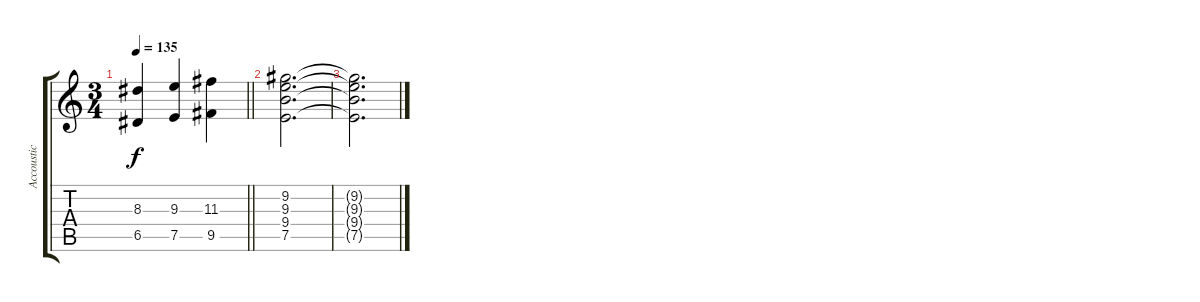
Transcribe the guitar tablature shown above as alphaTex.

\track ("Accoustic Guitar" "Accoustic ") {instrument acousticguitarsteel}
\staff {score tabs}
\tuning (E4 B3 G3 D3 A2 E2) {hide}
\ts (3 4)
\tempo 135
\clef g2
\barLineRight lightlight
\ks c
(8.3 6.5).4{dy f} (9.3 7.5).4 (11.3 9.5).4 |
(9.2 9.3 9.4 7.5).2{d} |
(9.2{t} 9.3{t} 9.4{t} 7.5{t}).2{d}
